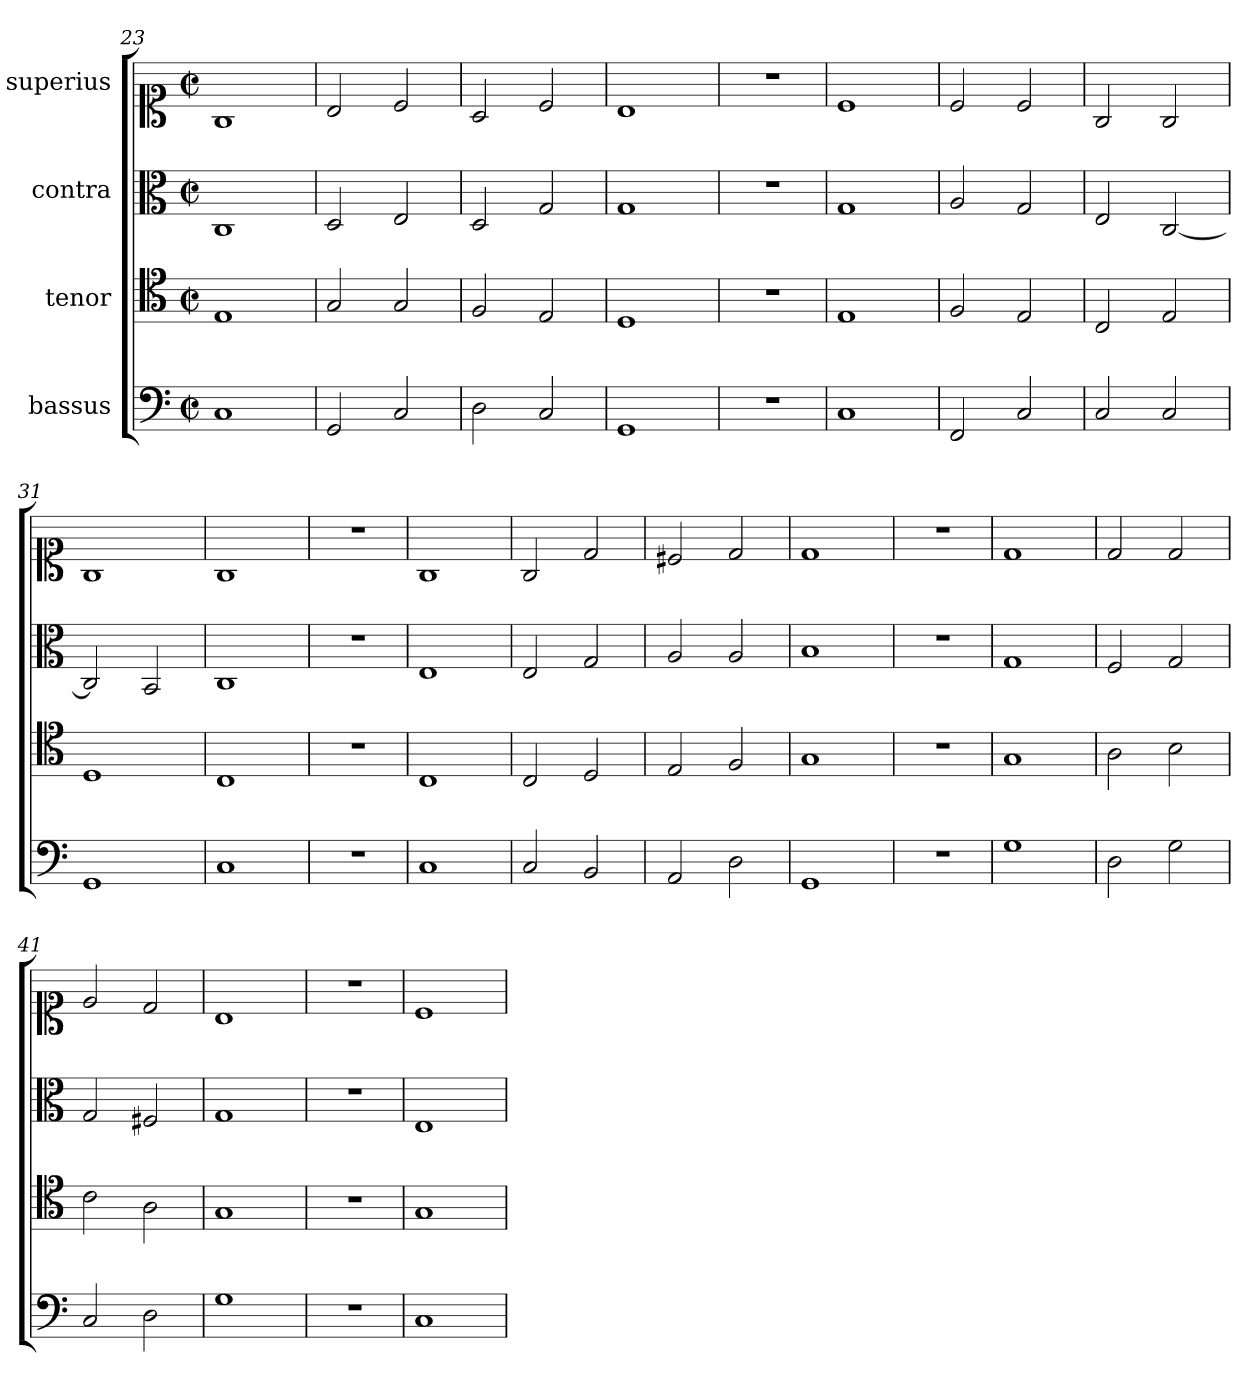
**kern	**kern	**kern	**kern
*part4	*part3	*part2	*part1
*staff4	*staff3	*staff2	*staff1
*I"bassus	*I"tenor	*I"contra	*I"superius
*clefF4	*clefC4	*clefC3	*clefC1
*M2/2	*M2/2	*M2/2	*M2/2
*met(c|)	*met(c|)	*met(c|)	*met(c|)
=23	=23	=23	=23
1C	1E	1C	1G
=24	=24	=24	=24
2GG	2G	2D	2B
2C	2G	2E	2c
=25	=25	=25	=25
2D	2F	2D	2A
2C	2E	2G	2c
=26	=26	=26	=26
1GG	1D	1G	1B
=27	=27	=27	=27
1r	1r	1r	1r
=28	=28	=28	=28
1C	1E	1G	1c
=29	=29	=29	=29
2FF	2F	2A	2c
2C	2E	2G	2c
=30	=30	=30	=30
2C	2C	2E	2G
2C	2E	[2C	2G
=31	=31	=31	=31
1GG	1D	2C]	1G
.	.	2BB	.
=32	=32	=32	=32
1C	1C	1C	1G
=33	=33	=33	=33
1r	1r	1r	1r
=34	=34	=34	=34
1C	1C	1E	1G
=35	=35	=35	=35
2C	2C	2E	2G
2BB	2D	2G	2d
=36	=36	=36	=36
2AA	2E	2A	2c#X
2D	2F	2A	2d
=37	=37	=37	=37
1GG	1G	1B	1d
=38	=38	=38	=38
1r	1r	1r	1r
=39	=39	=39	=39
1G	1G	1G	1d
=40	=40	=40	=40
2D	2A	2F	2d
2G	2B	2G	2d
=41	=41	=41	=41
2C	2c	2G	2e
2D	2A	2F#X	2d
=42	=42	=42	=42
1G	1G	1G	1B
=43	=43	=43	=43
1r	1r	1r	1r
=44	=44	=44	=44
1C	1G	1E	1c
=	=	=	=
*-	*-	*-	*-
